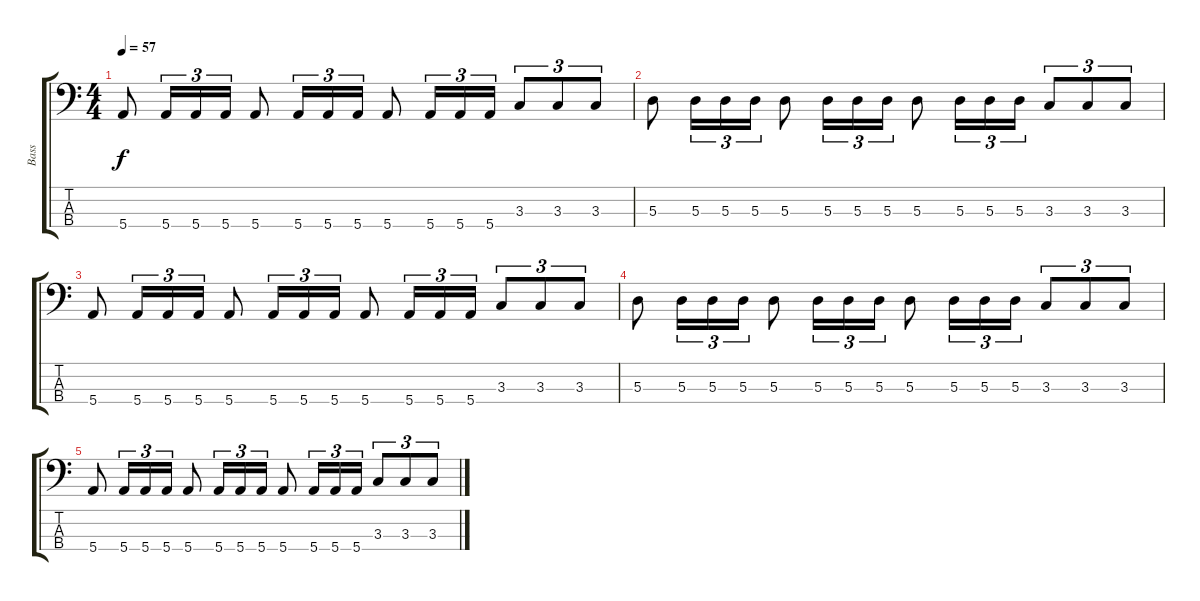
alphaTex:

\track ("Bass" "Bass") {instrument electricbassfinger}
\staff {score tabs}
\tuning (G2 D2 A1 E1) {hide}
\ts (4 4)
\tempo 57
\clef f4
\ks c
5.4.8{dy f} 5.4.16{tu (3 2)} 5.4.16{tu (3 2)} 5.4.16{tu (3 2)} 5.4.8 5.4.16{tu (3 2)} 5.4.16{tu (3 2)} 5.4.16{tu (3 2)} 5.4.8 5.4.16{tu (3 2)} 5.4.16{tu (3 2)} 5.4.16{tu (3 2)} 3.3.8{tu (3 2)} 3.3.8{tu (3 2)} 3.3.8{tu (3 2)} |
5.3.8 5.3.16{tu (3 2)} 5.3.16{tu (3 2)} 5.3.16{tu (3 2)} 5.3.8 5.3.16{tu (3 2)} 5.3.16{tu (3 2)} 5.3.16{tu (3 2)} 5.3.8 5.3.16{tu (3 2)} 5.3.16{tu (3 2)} 5.3.16{tu (3 2)} 3.3.8{tu (3 2)} 3.3.8{tu (3 2)} 3.3.8{tu (3 2)} |
5.4.8 5.4.16{tu (3 2)} 5.4.16{tu (3 2)} 5.4.16{tu (3 2)} 5.4.8 5.4.16{tu (3 2)} 5.4.16{tu (3 2)} 5.4.16{tu (3 2)} 5.4.8 5.4.16{tu (3 2)} 5.4.16{tu (3 2)} 5.4.16{tu (3 2)} 3.3.8{tu (3 2)} 3.3.8{tu (3 2)} 3.3.8{tu (3 2)} |
5.3.8 5.3.16{tu (3 2)} 5.3.16{tu (3 2)} 5.3.16{tu (3 2)} 5.3.8 5.3.16{tu (3 2)} 5.3.16{tu (3 2)} 5.3.16{tu (3 2)} 5.3.8 5.3.16{tu (3 2)} 5.3.16{tu (3 2)} 5.3.16{tu (3 2)} 3.3.8{tu (3 2)} 3.3.8{tu (3 2)} 3.3.8{tu (3 2)} |
5.4.8 5.4.16{tu (3 2)} 5.4.16{tu (3 2)} 5.4.16{tu (3 2)} 5.4.8 5.4.16{tu (3 2)} 5.4.16{tu (3 2)} 5.4.16{tu (3 2)} 5.4.8 5.4.16{tu (3 2)} 5.4.16{tu (3 2)} 5.4.16{tu (3 2)} 3.3.8{tu (3 2)} 3.3.8{tu (3 2)} 3.3.8{tu (3 2)}
